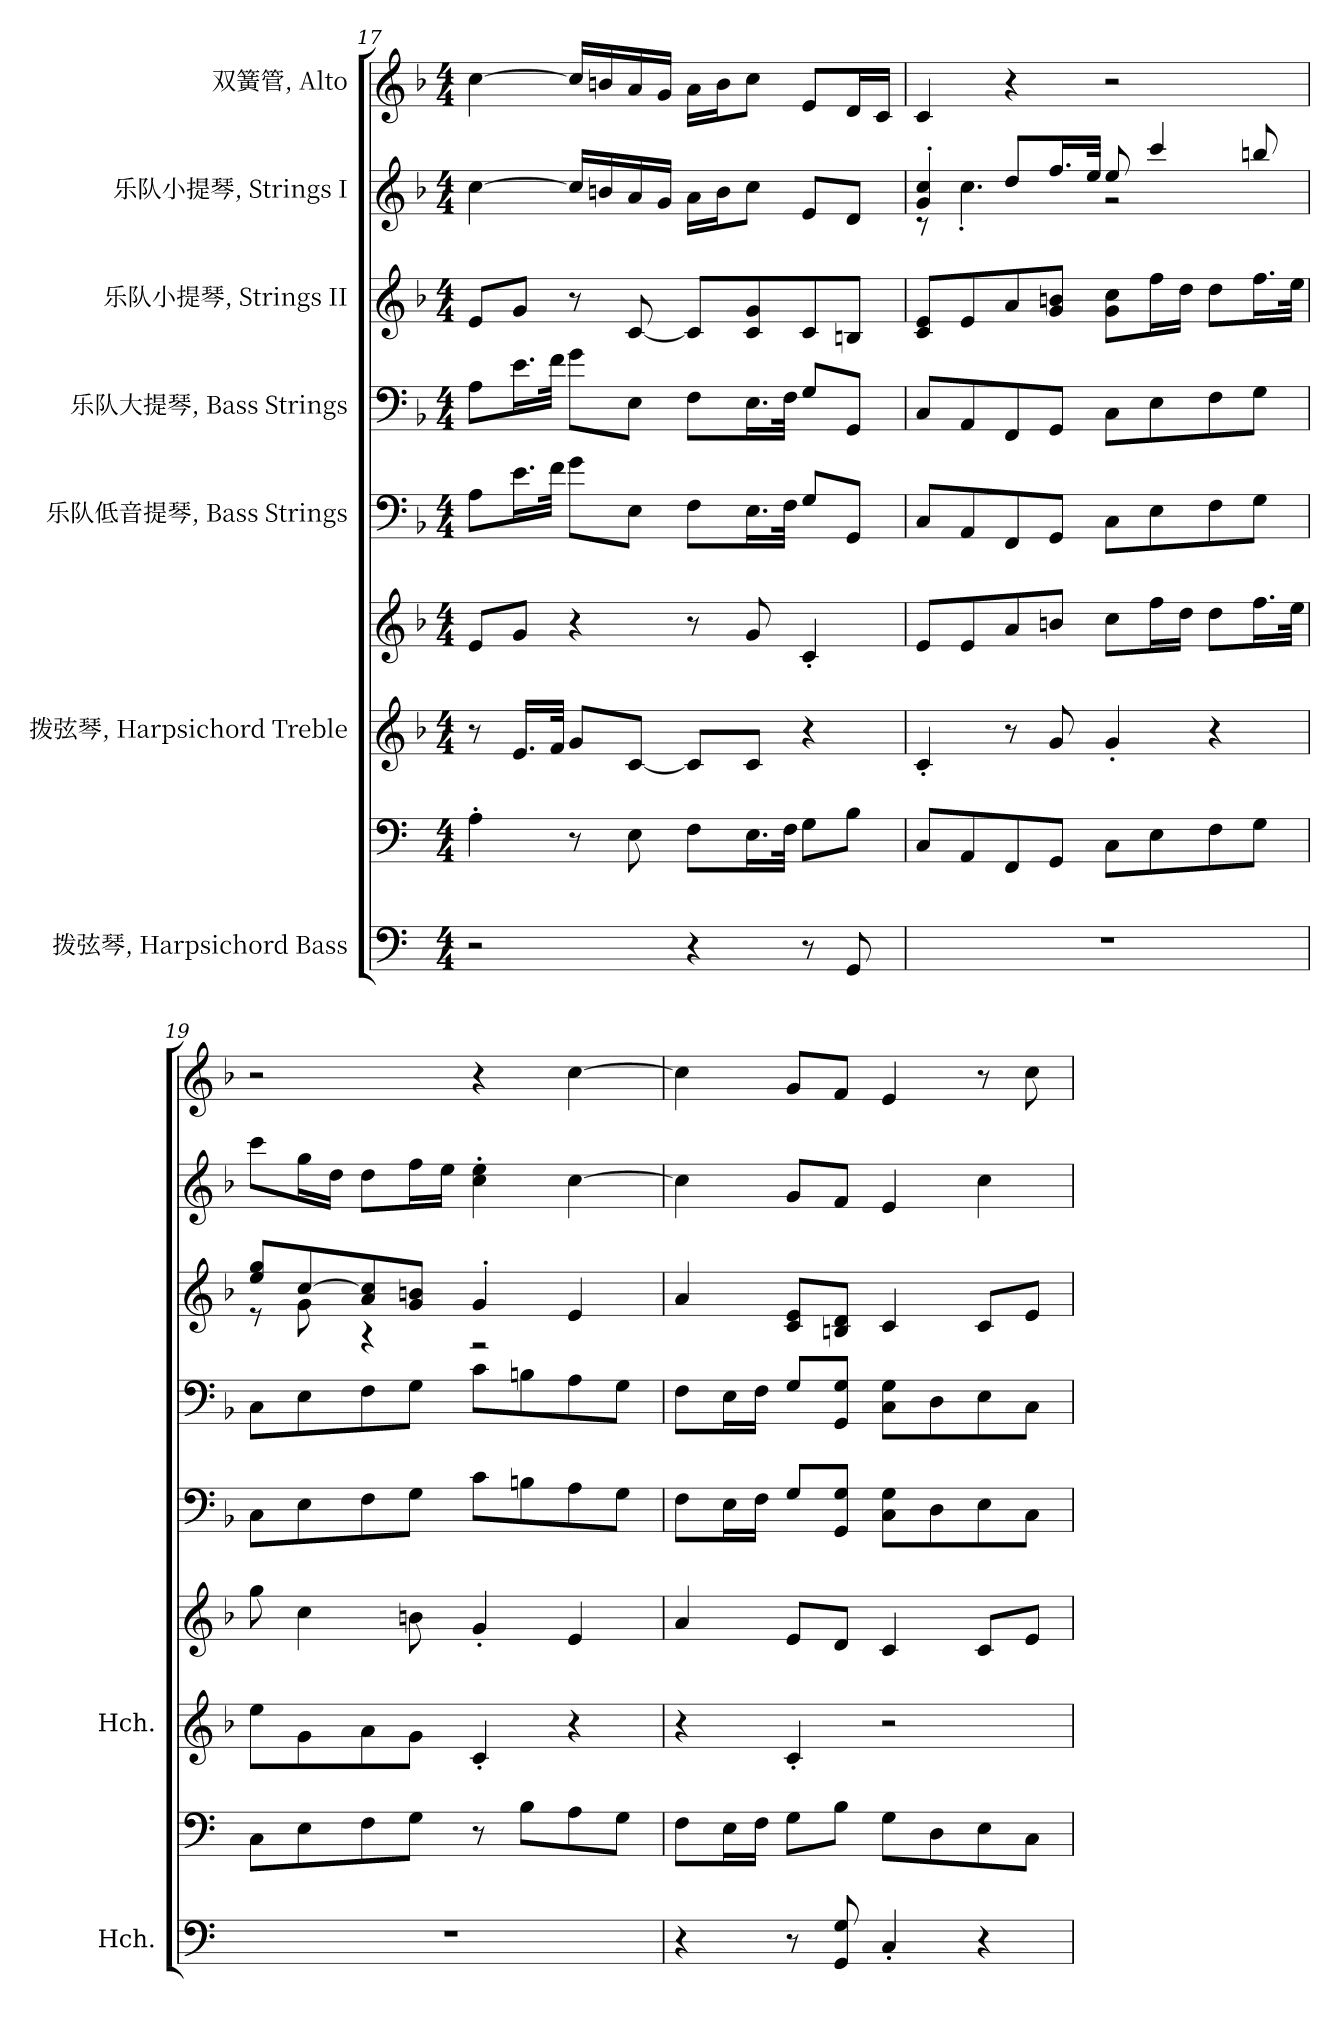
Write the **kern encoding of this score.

**kern	**kern	**kern	**kern	**kern	**kern	**kern	**kern	**kern
*part7	*part7	*part6	*part6	*part5	*part4	*part3	*part2	*part1
*staff9	*staff8	*staff7	*staff6	*staff5	*staff4	*staff3	*staff2	*staff1
*I"拨弦琴, Harpsichord Bass	*	*I"拨弦琴, Harpsichord Treble	*	*I"乐队低音提琴, Bass Strings	*I"乐队大提琴, Bass Strings	*I"乐队小提琴, Strings II	*I"乐队小提琴, Strings I	*I"双簧管, Alto
*I'Hch.	*	*I'Hch.	*	*	*	*	*	*
*clefF4	*clefF4	*clefG2	*clefG2	*clefF4	*clefF4	*clefG2	*clefG2	*clefG2
*	*	*	*	*ITrd7c12	*	*	*	*
*k[]	*k[]	*k[b-]	*k[b-]	*k[b-]	*k[b-]	*k[b-]	*k[b-]	*k[b-]
*M4/4	*M4/4	*M4/4	*M4/4	*M4/4	*M4/4	*M4/4	*M4/4	*M4/4
=17	=17	=17	=17	=17	=17	=17	=17	=17
2r	4A'\	8r	8e/L	8AA\L	8A\L	8e/L	[4cc\	[4cc\
.	.	16.e/LL	8g/J	16.E\L	16.e\L	8g/J	.	.
.	.	32f/JJk	.	32F\JJk	32f\JJk	.	.	.
.	8r	8g/L	4r	8G\L	8g\L	8r	16cc/LL]	16cc/LL]
.	.	.	.	.	.	.	16bn/	16bn/
.	8E\	[8c/J	.	8EE\J	8E\J	[8c/	16a/	16a/
.	.	.	.	.	.	.	16g/JJ	16g/JJ
4r	8F\L	8c/L]	8r	8FF\L	8F\L	8c/L]	16a\LL	16a\LL
.	.	.	.	.	.	.	16b\J	16b\J
.	16.E\L	8c/J	8g/	16.EE\L	16.E\L	8c/ 8g/	8cc\J	8cc\J
.	32F\JJk	.	.	32FF\JJk	32F\JJk	.	.	.
8r	8G\L	4r	4c'/	8GG/L	8G/L	8c/	8e/L	8e/L
8GG/	8B\J	.	.	8GGG/J	8GG/J	8Bn/J	8d/J	16d/L
.	.	.	.	.	.	.	.	16c/JJ
!!LO:PB:g=z
=18	=18	=18	=18	=18	=18	=18	=18	=18
*	*	*	*	*	*	*	*^	*
1r	8C/L	4c'/	8e/L	8CC/L	8C/L	8c/ 8e/L	4g/' 4cc/'	8r	4c/
.	8AA/	.	8e/	8AAA/	8AA/	8e/	.	4.cc'\	.
.	8FF/	8r	8a/	8FFF/	8FF/	8a/	8dd/L	.	4r
.	8GG/J	8g/	8bn/J	8GGG/J	8GG/J	8g/ 8bn/J	16.ff/L	.	.
.	.	.	.	.	.	.	32ee/JJk	.	.
.	8C\L	4g'/	8cc\L	8CC\L	8C\L	8g\ 8cc\L	8ee/	2r	2r
.	8E\	.	16ff\L	8EE\	8E\	16ff\L	4ccc/	.	.
.	.	.	16dd\JJ	.	.	16dd\JJ	.	.	.
.	8F\	4r	8dd\L	8FF\	8F\	8dd\L	.	.	.
.	8G\J	.	16.ff\L	8GG\J	8G\J	16.ff\L	8bbn/	.	.
.	.	.	32ee\JJk	.	.	32ee\JJk	.	.	.
*	*	*	*	*	*	*	*v	*v	*
=19	=19	=19	=19	=19	=19	=19	=19	=19
*	*	*	*	*	*	*^	*	*
1r	8C\L	8ee\L	8gg\	8CC\L	8C\L	8ee/ 8gg/L	8r	8ccc\L	2r
.	8E\	8g\	4cc\	8EE\	8E\	[8cc/	8g\	16gg\L	.
.	.	.	.	.	.	.	.	16dd\JJ	.
.	8F\	8a\	.	8FF\	8F\	8a/ 8cc/]	4r	8dd\L	.
.	8G\J	8g\J	8bn\	8GG\J	8G\J	8g/ 8bn/J	.	16ff\L	.
.	.	.	.	.	.	.	.	16ee\JJ	.
.	8r	4c'/	4g'/	8C\L	8c\L	4g'/	2r	4cc\' 4ee\'	4r
.	8B\L	.	.	8BBn\	8Bn\	.	.	.	.
.	8A\	4r	4e/	8AA\	8A\	4e/	.	[4cc\	[4cc\
.	8G\J	.	.	8GG\J	8G\J	.	.	.	.
*	*	*	*	*	*	*v	*v	*	*
=20	=20	=20	=20	=20	=20	=20	=20	=20
4r	8F\L	4r	4a/	8FF\L	8F\L	4a/	4cc\]	4cc\]
.	16E\L	.	.	16EE\L	16E\L	.	.	.
.	16F\JJ	.	.	16FF\JJ	16F\JJ	.	.	.
8r	8G\L	4c'/	8e/L	8GG/L	8G/L	8c/ 8e/L	8g/L	8g/L
8GG/ 8G/	8B\J	.	8d/J	8GGG/ 8GG/J	8GG/ 8G/J	8Bn/ 8d/J	8f/J	8f/J
4C'/	8G\L	2r	4c/	8CC\ 8GG\L	8C\ 8G\L	4c/	4e/	4e/
.	8D\	.	.	8DD\	8D\	.	.	.
4r	8E\	.	8c/L	8EE\	8E\	8c/L	4cc\	8r
.	8C\J	.	8e/J	8CC\J	8C\J	8e/J	.	8cc\
=	=	=	=	=	=	=	=	=
*-	*-	*-	*-	*-	*-	*-	*-	*-
